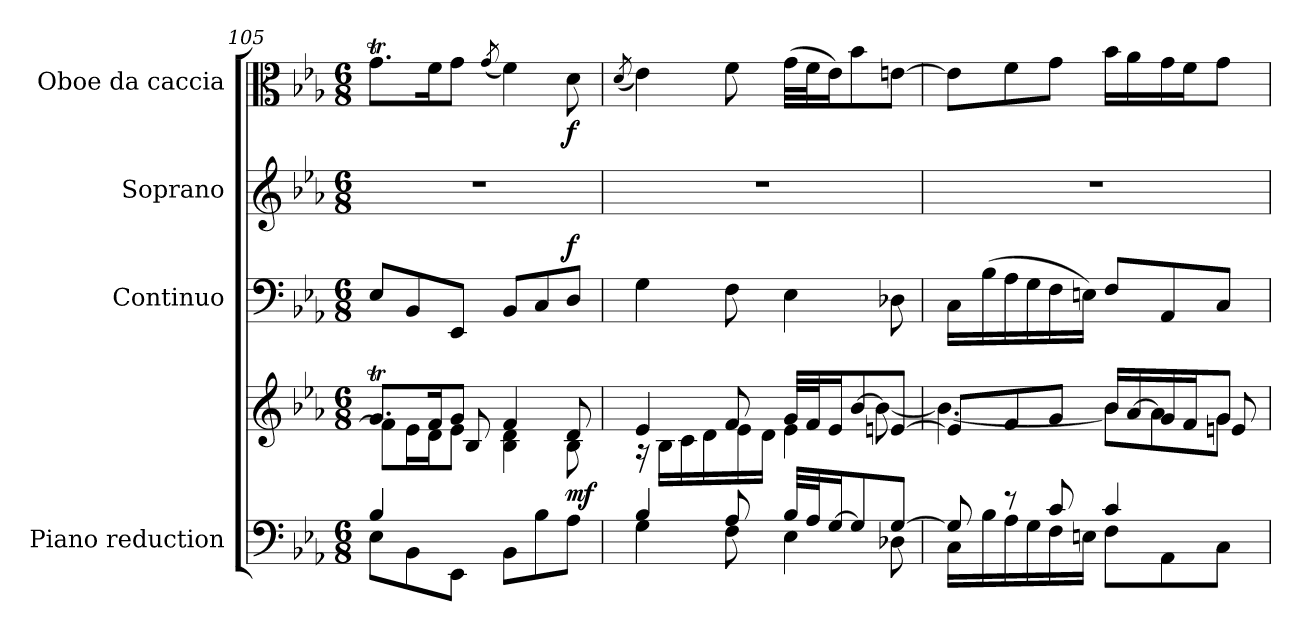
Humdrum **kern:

**kern	**kern	**dynam	**kern	**dynam	**kern	**kern	**dynam
*part4	*part4	*part4	*part3	*part3	*part2	*part1	*part1
*staff5	*staff4	*staff4/5	*staff3	*staff3	*staff2	*staff1	*staff1
*I"Piano reduction	*	*	*I"Continuo	*	*I"Soprano	*I"Oboe da caccia	*
*I'Pno	*	*	*	*	*	*I'Ob	*
*clefF4	*clefG2	*	*clefF4	*	*clefG2	*clefC3	*
*k[b-e-a-]	*k[b-e-a-]	*	*k[b-e-a-]	*	*k[b-e-a-]	*k[b-e-a-]	*
*M6/8	*M6/8	*	*M6/8	*	*M6/8	*M6/8	*
=105	=105	=105	=105	=105	=105	=105	=105
*^	*^	*	*	*	*	*	*
*	*	*	*^	*	*	*	*	*	*
4B-/	8E-\L	8.gt/L	8f\L]	4ryy	.	8E-/L	.	2.r	8.gt\L	.
.	8BB-\	.	16e-\L	.	.	8BB-/	.	.	.	.
.	.	16f/K	16d\J	.	.	.	.	.	16f\K	.
8ryy	8EE-\J	8g/J	8e-\J	8B-/	.	8EE-/J	.	.	8g\J	.
.	.	.	.	.	.	.	.	.	(8qg/	.
4ryy	8BB-\L	4f/	4B-\ 4d\	4.ryy	.	8BB-/L	.	.	4f\)	.
.	8B-\	.	.	.	.	8C/	.	.	.	.
!	!	!	!	!	!LO:DY:b	!	!LO:DY:a	!	!	!LO:DY:b
8ryy	8A-\J	8d/	8B-\	.	mf	8D/J	f	.	8d\	f
*	*	*v	*v	*v	*	*	*	*	*	*
!!LO:PB:g=z
=106	=106	=106	=106	=106	=106	=106	=106	=106
.	.	.	.	.	.	.	(8qd/	.
*	*	*^	*	*	*	*	*	*
4B-/	4G\	4e-/	16r	.	4G\	.	2.r	4e-\)	.
.	.	.	16B-\LL	.	.	.	.	.	.
.	.	.	16c\	.	.	.	.	.	.
.	.	.	16d\	.	.	.	.	.	.
8A-/	8F\	8f/	16e-\	.	8F\	.	.	8f\	.
.	.	.	16d\JJ	.	.	.	.	.	.
32B-/LLL	4E-\	32g/LLL	4e-\	.	4E-\	.	.	(32g\LLL	.
32A-/J	.	32f/J	.	.	.	.	.	32f\J	.
[16G/J	.	16e-/J	.	.	.	.	.	16e-\J)	.
8G/]	.	[8b-/	.	.	.	.	.	8b-\	.
[8G/J	8D-X\	[<8en/J	8b-\_	.	8D-X\	.	.	[8en\J	.
=107	=107	=107	=107	=107	=107	=107	=107	=107	=107
*	*	*	*^	*	*	*	*	*	*
8G/]	16C\LL	8e/L]	4.b-\_	8ryy	.	16C\LL	.	2.r	8e\L]	.
.	16B-\	.	.	.	.	(16B-\	.	.	.	.
*	*	*	*v	*v	*	*	*	*	*	*
8r	16A-\	8f/	.	.	16A-\	.	.	8f\	.
.	16G\	.	.	.	16G\	.	.	.	.
8c/	16F\	8g/J	.	.	16F\	.	.	8g\J	.
.	16En\JJ	.	.	.	16En\JJ)	.	.	.	.
4c/	8F\L	16b-/LL	8b-\L]	.	8F/L	.	.	16b-\LL	.
.	.	[16a-/	.	.	.	.	.	16a-\	.
.	8AA-\	16g/	8a-\]	.	8AA-/	.	.	16g\	.
.	.	16f/J	.	.	.	.	.	16f\J	.
*	*	*	*^	*	*	*	*	*	*
8ryy	8C\J	8g/J	8g\J	8en/	.	8C/J	.	.	8g\J	.
*v	*v	*	*	*	*	*	*	*	*	*
*	*v	*v	*v	*	*	*	*	*	*
=	=	=	=	=	=	=	=
*-	*-	*-	*-	*-	*-	*-	*-
